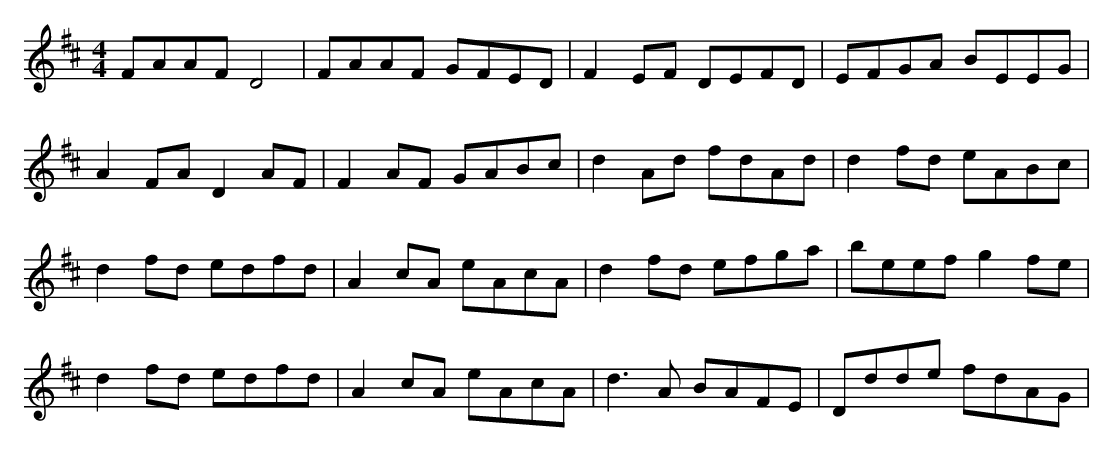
X:1
M:4/4
K:D
FAAF D4|FAAF GFED|F2 EF DEFD|EFGA BEEG|
A2 FA D2 AF|F2 AF GABc|d2 Ad fdAd|d2 fd eABc|
d2 fd edfd|A2 cA eAcA|d2 fd efga|beef g2 fe|
d2 fd edfd|A2 cA eAcA|d3 A BAFE|Ddde fdAG|
